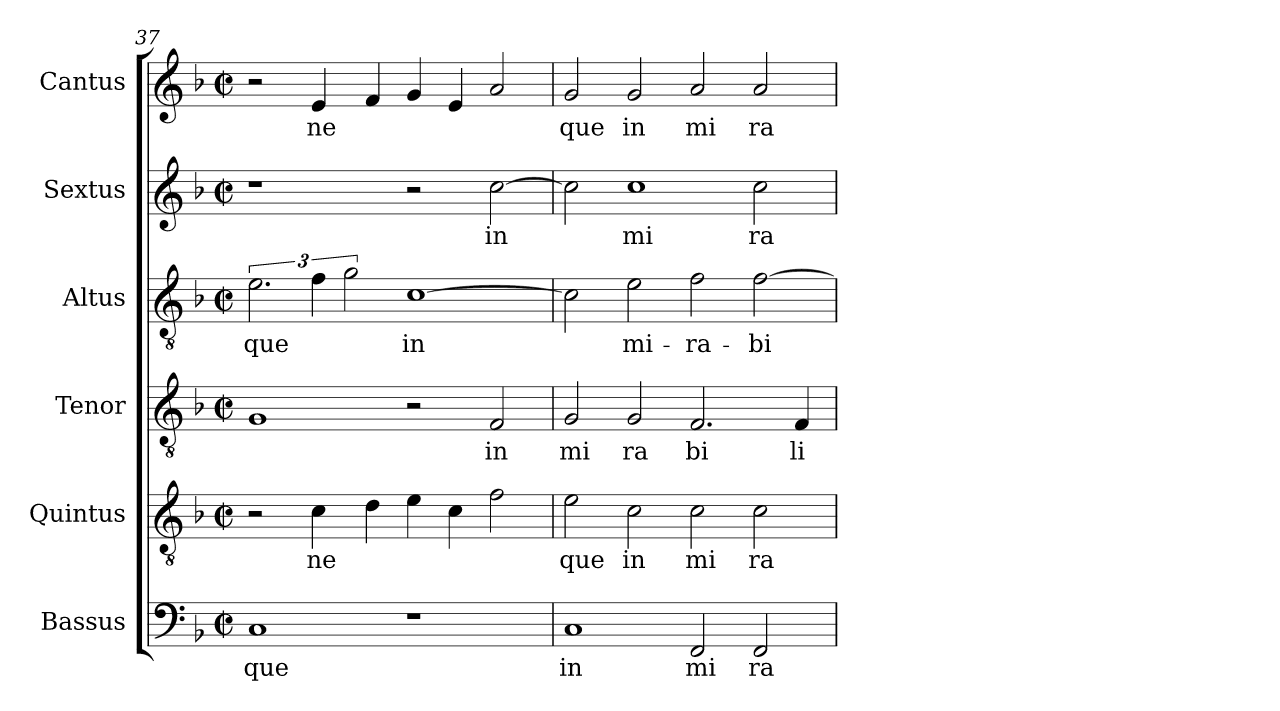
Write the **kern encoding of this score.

**kern	**text	**kern	**text	**kern	**text	**kern	**text	**kern	**text	**kern	**text
*part6	*part6	*part5	*part5	*part4	*part4	*part3	*part3	*part2	*part2	*part1	*part1
*staff6	*staff6	*staff5	*staff5	*staff4	*staff4	*staff3	*staff3	*staff2	*staff2	*staff1	*staff1
*I"Bassus	*	*I"Quintus	*	*I"Tenor	*	*I"Altus	*	*I"Sextus	*	*I"Cantus	*
!!LO:LB:g=z
*clefF4	*	*clefGv2	*	*clefGv2	*	*clefGv2	*	*clefG2	*	*clefG2	*
*k[b-]	*	*k[b-]	*	*k[b-]	*	*k[b-]	*	*k[b-]	*	*k[b-]	*
*F:	*	*F:	*	*F:	*	*F:	*	*F:	*	*F:	*
*M2/2	*	*M2/2	*	*M2/2	*	*M2/2	*	*M2/2	*	*M2/2	*
*met(c|)	*	*met(c|)	*	*met(c|)	*	*met(c|)	*	*met(c|)	*	*met(c|)	*
=37	=37	=37	=37	=37	=37	=37	=37	=37	=37	=37	=37
!	!LO:LY:b:cj	!	!	!	!	!	!LO:LY:b	!	!	!	!
1C	que	2r	.	1G	.	3.e\	que	1r	.	2r	.
!	!	!	!LO:LY:b:cj	!	!	!	!	!	!	!	!LO:LY:b:cj
.	.	4c\	ne	.	.	6f\	.	.	.	4e/	ne
.	.	.	.	.	.	3g\	.	.	.	.	.
.	.	4d\	.	.	.	.	.	.	.	4f/	.
!	!	!	!	!	!	!	!LO:LY:b:cj	!	!	!	!
1r	.	4e\	.	2r	.	[>1c	in	2r	.	4g/	.
.	.	4c\	.	.	.	.	.	.	.	4e/	.
!	!	!	!	!	!LO:LY:b:cj	!	!	!	!LO:LY:b:cj	!	!
.	.	2f\	.	2F/	in	.	.	[>2cc\	in	2a/	.
=38	=38	=38	=38	=38	=38	=38	=38	=38	=38	=38	=38
!	!LO:LY:b:cj	!	!LO:LY:b:cj	!	!LO:LY:b:cj	!	!	!	!	!	!LO:LY:b:cj
1C	in	2e\	que	2G/	mi	2c\]	.	2cc\]	.	2g/	que
!	!	!	!LO:LY:b:cj	!	!LO:LY:b:cj	!	!LO:LY:b:cj	!	!LO:LY:b:cj	!	!LO:LY:b:cj
.	.	2c\	in	2G/	ra	2e\	mi-	1cc	mi	2g/	in
!	!LO:LY:b:cj	!	!LO:LY:b:cj	!	!LO:LY:b:cj	!	!LO:LY:b:cj	!	!	!	!LO:LY:b:cj
2FF/	mi	2c\	mi	2.F/	bi	2f\	-ra-	.	.	2a/	mi
!	!LO:LY:b:cj	!	!LO:LY:b:cj	!	!	!	!LO:LY:b:cj	!	!LO:LY:b:cj	!	!LO:LY:b:cj
2FF/	ra	2c\	ra	.	.	[>2f\	-bi-	2cc\	ra	2a/	ra
!	!	!	!	!	!LO:LY:b:cj	!	!	!	!	!	!
.	.	.	.	4F/	li	.	.	.	.	.	.
=	=	=	=	=	=	=	=	=	=	=	=
*-	*-	*-	*-	*-	*-	*-	*-	*-	*-	*-	*-
